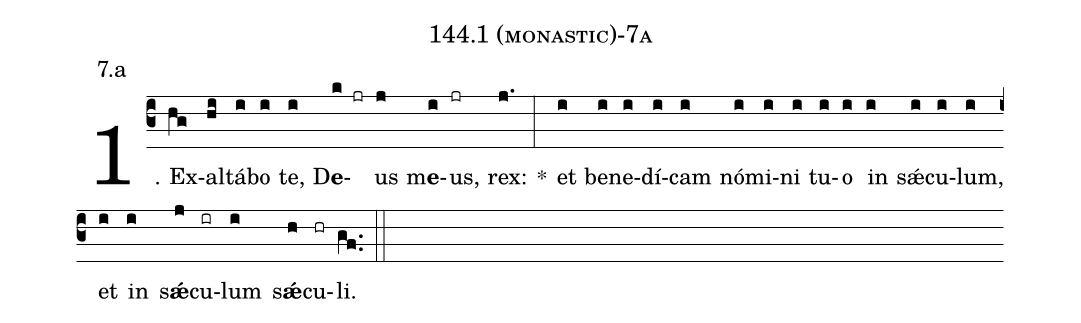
name: 144.1 (monastic)-7a;
annotation: 7.a;
%%
(c3)1. Ex(hg)al(hi)tá(i)bo(i) te,(i) D<b>e</b>(k jr)us(j) m<b>e</b>(i)us,(jr) rex:(j.) *(:) et(i) be(i)ne(i)dí(i)cam(i) nó(i)mi(i)ni(i) tu(i)o(i) in(i) sǽ(i)cu(i)lum,(i) et(i) in(i) s<b>ǽ</b>(j)cu(ir)lum(i) s<b>ǽ</b>(h)cu(hr)li.(gf..) (::)
